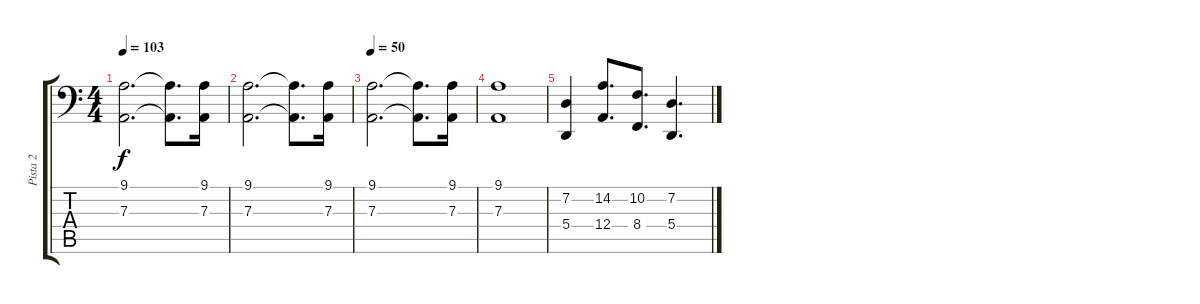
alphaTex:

\track ("Pista 2" "Pista 2") {instrument acousticgrandpiano}
\staff {score tabs}
\tuning (C3 G2 D2 A1 E1 B0) {hide}
\ts (4 4)
\tempo 103
\clef f4
\ks c
(9.1 7.3).2{d dy f} (9.1{t} 7.3{t}).8{d} (9.1 7.3).16 |
(9.1 7.3).2{d} (9.1{t} 7.3{t}).8{d} (9.1 7.3).16 |
\tempo 50
(9.1 7.3).2{d} (9.1{t} 7.3{t}).8{d} (9.1 7.3).16 |
(9.1 7.3).1 |
(7.2 5.4).4 (14.2 12.4).8{d} (10.2 8.4).8{d} (7.2 5.4).4{d}
